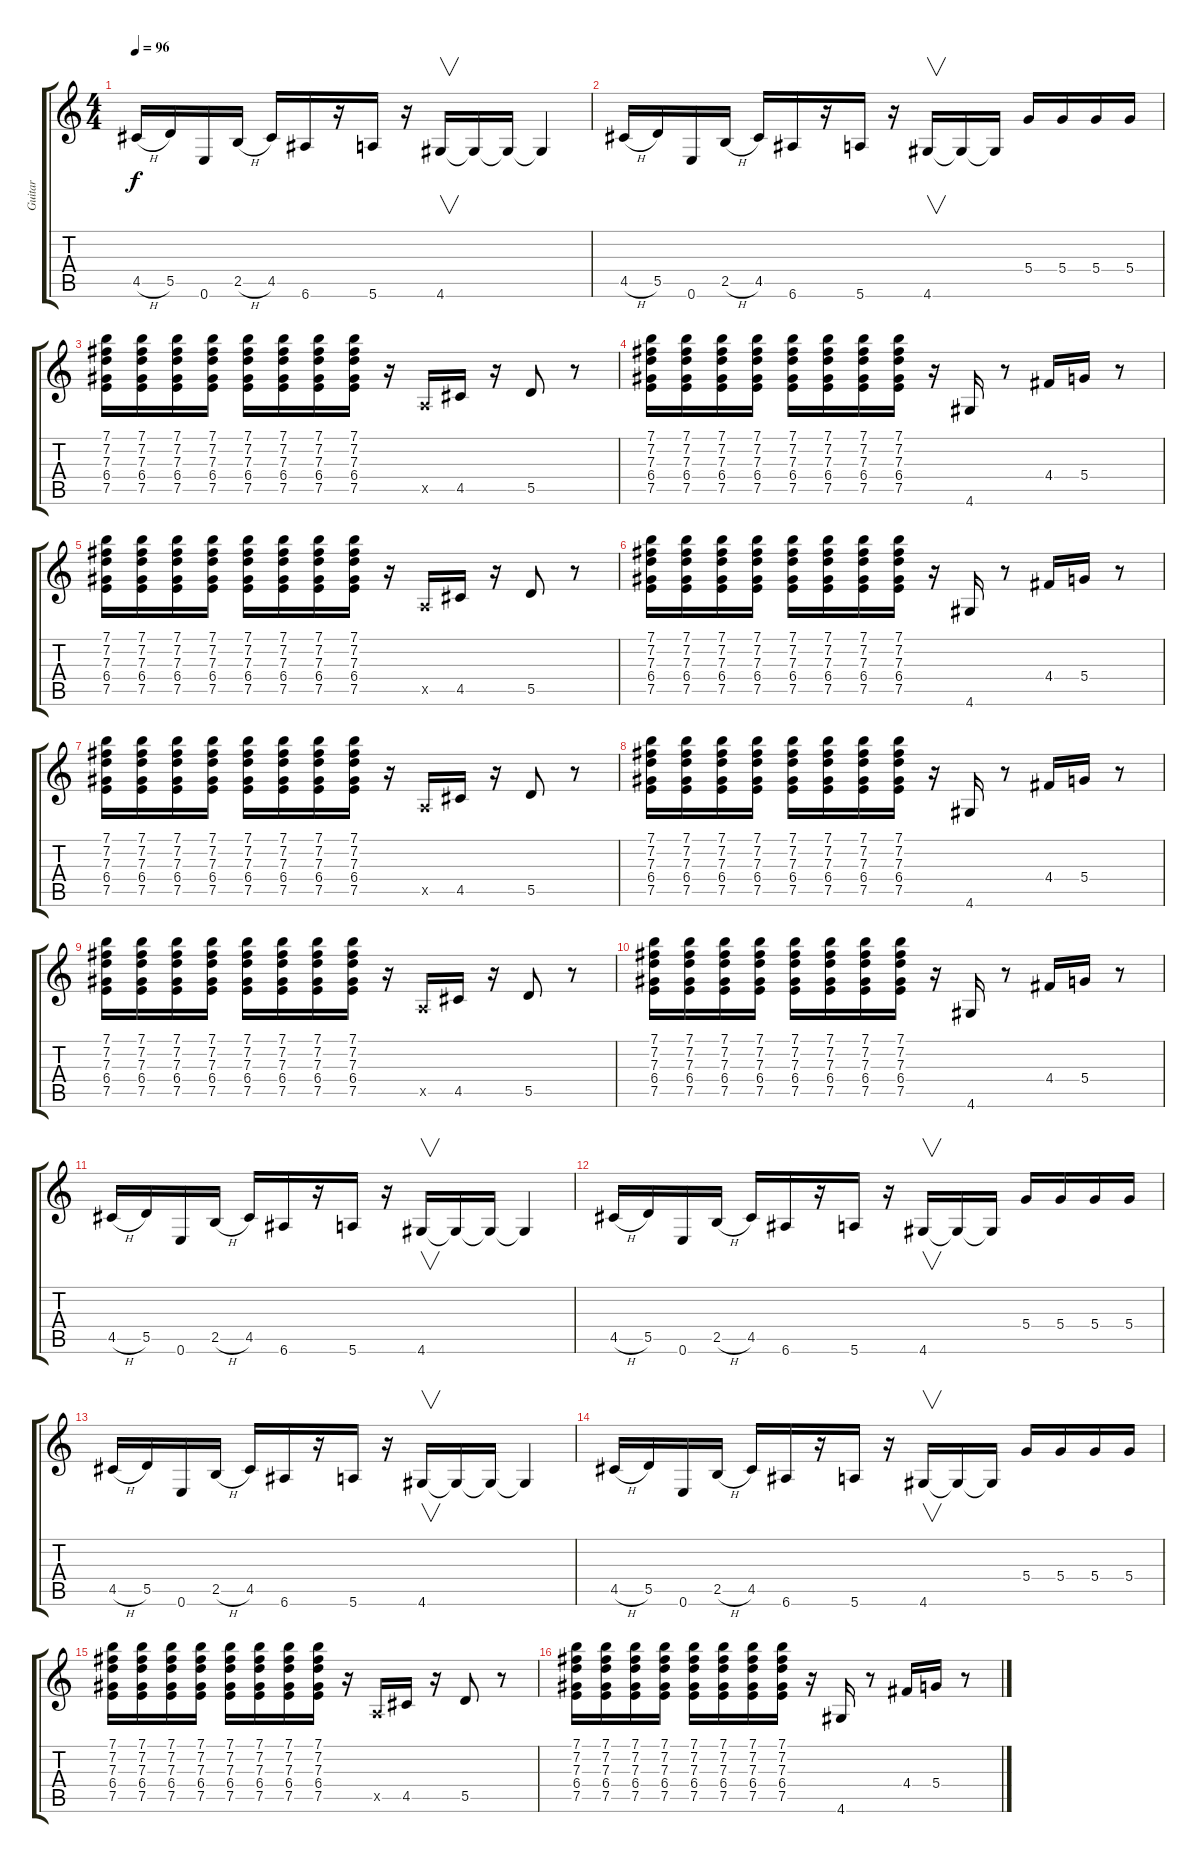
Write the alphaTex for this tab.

\track ("Guitar" "Guitar") {instrument electricguitarclean}
\staff {score tabs}
\tuning (E4 B3 G3 D3 A2 E2) {hide}
\ts (4 4)
\tempo 96
\clef g2
\ks c
4.5{h}.16{dy f} 5.5.16 0.6.16 2.5{h}.16 4.5.16 6.6.16 r.16 5.6.16 r.16 4.6.16{v} 4.6{t}.16 4.6{t}.16 4.6{t}.4 |
4.5{h}.16 5.5.16 0.6.16 2.5{h}.16 4.5.16 6.6.16 r.16 5.6.16 r.16 4.6.16{v} 4.6{t}.16 4.6{t}.16 5.4.16 5.4.16 5.4.16 5.4.16 |
(7.1 7.2 7.3 6.4 7.5).16{instrument electricguitarclean} (7.1 7.2 7.3 6.4 7.5).16 (7.1 7.2 7.3 6.4 7.5).16 (7.1 7.2 7.3 6.4 7.5).16 (7.1 7.2 7.3 6.4 7.5).16 (7.1 7.2 7.3 6.4 7.5).16 (7.1 7.2 7.3 6.4 7.5).16 (7.1 7.2 7.3 6.4 7.5).16 r.16 0.5{x}.16 4.5.16 r.16 5.5.8 r.8 |
(7.1 7.2 7.3 6.4 7.5).16 (7.1 7.2 7.3 6.4 7.5).16 (7.1 7.2 7.3 6.4 7.5).16 (7.1 7.2 7.3 6.4 7.5).16 (7.1 7.2 7.3 6.4 7.5).16 (7.1 7.2 7.3 6.4 7.5).16 (7.1 7.2 7.3 6.4 7.5).16 (7.1 7.2 7.3 6.4 7.5).16 r.16 4.6.16 r.8 4.4.16 5.4.16 r.8 |
(7.1 7.2 7.3 6.4 7.5).16 (7.1 7.2 7.3 6.4 7.5).16 (7.1 7.2 7.3 6.4 7.5).16 (7.1 7.2 7.3 6.4 7.5).16 (7.1 7.2 7.3 6.4 7.5).16 (7.1 7.2 7.3 6.4 7.5).16 (7.1 7.2 7.3 6.4 7.5).16 (7.1 7.2 7.3 6.4 7.5).16 r.16 0.5{x}.16 4.5.16 r.16 5.5.8 r.8 |
(7.1 7.2 7.3 6.4 7.5).16 (7.1 7.2 7.3 6.4 7.5).16 (7.1 7.2 7.3 6.4 7.5).16 (7.1 7.2 7.3 6.4 7.5).16 (7.1 7.2 7.3 6.4 7.5).16 (7.1 7.2 7.3 6.4 7.5).16 (7.1 7.2 7.3 6.4 7.5).16 (7.1 7.2 7.3 6.4 7.5).16 r.16 4.6.16 r.8 4.4.16 5.4.16 r.8 |
(7.1 7.2 7.3 6.4 7.5).16 (7.1 7.2 7.3 6.4 7.5).16 (7.1 7.2 7.3 6.4 7.5).16 (7.1 7.2 7.3 6.4 7.5).16 (7.1 7.2 7.3 6.4 7.5).16 (7.1 7.2 7.3 6.4 7.5).16 (7.1 7.2 7.3 6.4 7.5).16 (7.1 7.2 7.3 6.4 7.5).16 r.16 0.5{x}.16 4.5.16 r.16 5.5.8 r.8 |
(7.1 7.2 7.3 6.4 7.5).16 (7.1 7.2 7.3 6.4 7.5).16 (7.1 7.2 7.3 6.4 7.5).16 (7.1 7.2 7.3 6.4 7.5).16 (7.1 7.2 7.3 6.4 7.5).16 (7.1 7.2 7.3 6.4 7.5).16 (7.1 7.2 7.3 6.4 7.5).16 (7.1 7.2 7.3 6.4 7.5).16 r.16 4.6.16 r.8 4.4.16 5.4.16 r.8 |
(7.1 7.2 7.3 6.4 7.5).16 (7.1 7.2 7.3 6.4 7.5).16 (7.1 7.2 7.3 6.4 7.5).16 (7.1 7.2 7.3 6.4 7.5).16 (7.1 7.2 7.3 6.4 7.5).16 (7.1 7.2 7.3 6.4 7.5).16 (7.1 7.2 7.3 6.4 7.5).16 (7.1 7.2 7.3 6.4 7.5).16 r.16 0.5{x}.16 4.5.16 r.16 5.5.8 r.8 |
(7.1 7.2 7.3 6.4 7.5).16 (7.1 7.2 7.3 6.4 7.5).16 (7.1 7.2 7.3 6.4 7.5).16 (7.1 7.2 7.3 6.4 7.5).16 (7.1 7.2 7.3 6.4 7.5).16 (7.1 7.2 7.3 6.4 7.5).16 (7.1 7.2 7.3 6.4 7.5).16 (7.1 7.2 7.3 6.4 7.5).16 r.16 4.6.16 r.8 4.4.16 5.4.16 r.8 |
4.5{h}.16{instrument distortionguitar} 5.5.16 0.6.16 2.5{h}.16 4.5.16 6.6.16 r.16 5.6.16 r.16 4.6.16{v} 4.6{t}.16 4.6{t}.16 4.6{t}.4 |
4.5{h}.16 5.5.16 0.6.16 2.5{h}.16 4.5.16 6.6.16 r.16 5.6.16 r.16 4.6.16{v} 4.6{t}.16 4.6{t}.16 5.4.16 5.4.16 5.4.16 5.4.16 |
4.5{h}.16 5.5.16 0.6.16 2.5{h}.16 4.5.16 6.6.16 r.16 5.6.16 r.16 4.6.16{v} 4.6{t}.16 4.6{t}.16 4.6{t}.4 |
4.5{h}.16 5.5.16 0.6.16 2.5{h}.16 4.5.16 6.6.16 r.16 5.6.16 r.16 4.6.16{v} 4.6{t}.16 4.6{t}.16 5.4.16 5.4.16 5.4.16 5.4.16 |
(7.1 7.2 7.3 6.4 7.5).16{instrument electricguitarclean} (7.1 7.2 7.3 6.4 7.5).16 (7.1 7.2 7.3 6.4 7.5).16 (7.1 7.2 7.3 6.4 7.5).16 (7.1 7.2 7.3 6.4 7.5).16 (7.1 7.2 7.3 6.4 7.5).16 (7.1 7.2 7.3 6.4 7.5).16 (7.1 7.2 7.3 6.4 7.5).16 r.16 0.5{x}.16 4.5.16 r.16 5.5.8 r.8 |
(7.1 7.2 7.3 6.4 7.5).16 (7.1 7.2 7.3 6.4 7.5).16 (7.1 7.2 7.3 6.4 7.5).16 (7.1 7.2 7.3 6.4 7.5).16 (7.1 7.2 7.3 6.4 7.5).16 (7.1 7.2 7.3 6.4 7.5).16 (7.1 7.2 7.3 6.4 7.5).16 (7.1 7.2 7.3 6.4 7.5).16 r.16 4.6.16 r.8 4.4.16 5.4.16 r.8
